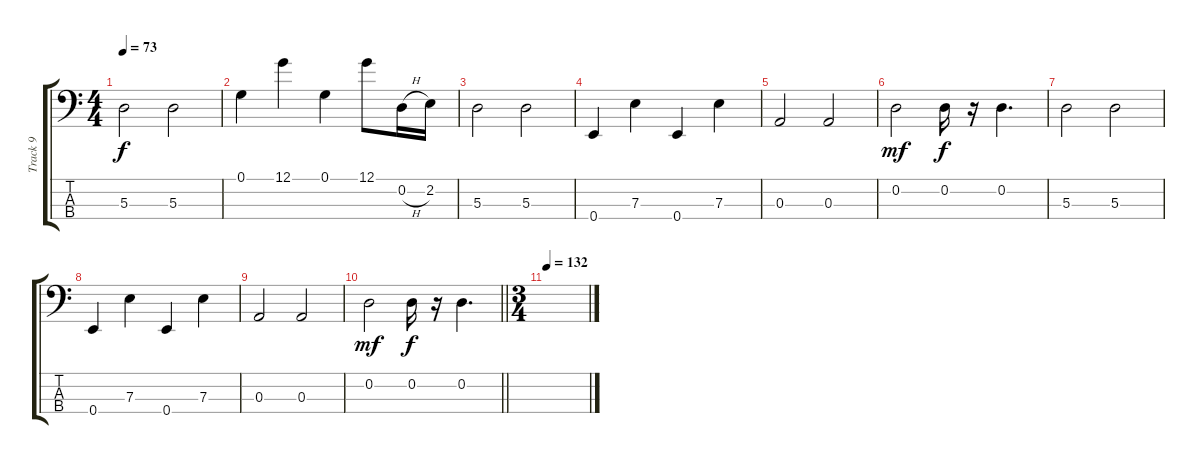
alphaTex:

\track ("Track 9" "Track 9") {instrument electricbasspick}
\staff {score tabs}
\tuning (G2 D2 A1 E1) {hide}
\ts (4 4)
\tempo 73
\clef f4
\ks c
5.3.2{dy f} 5.3.2 |
0.1.4 12.1.4 0.1.4 12.1.8 0.2{h}.16 2.2.16 |
5.3.2 5.3.2 |
0.4.4 7.3.4 0.4.4 7.3.4 |
0.3.2 0.3.2 |
0.2.2{dy mf} 0.2.16{dy f} r.16 0.2.4{d} |
5.3.2 5.3.2 |
0.4.4 7.3.4 0.4.4 7.3.4 |
0.3.2 0.3.2 |
\barLineRight lightlight
0.2.2{dy mf} 0.2.16{dy f} r.16 0.2.4{d} |
\ts (3 4)
\tempo 132
